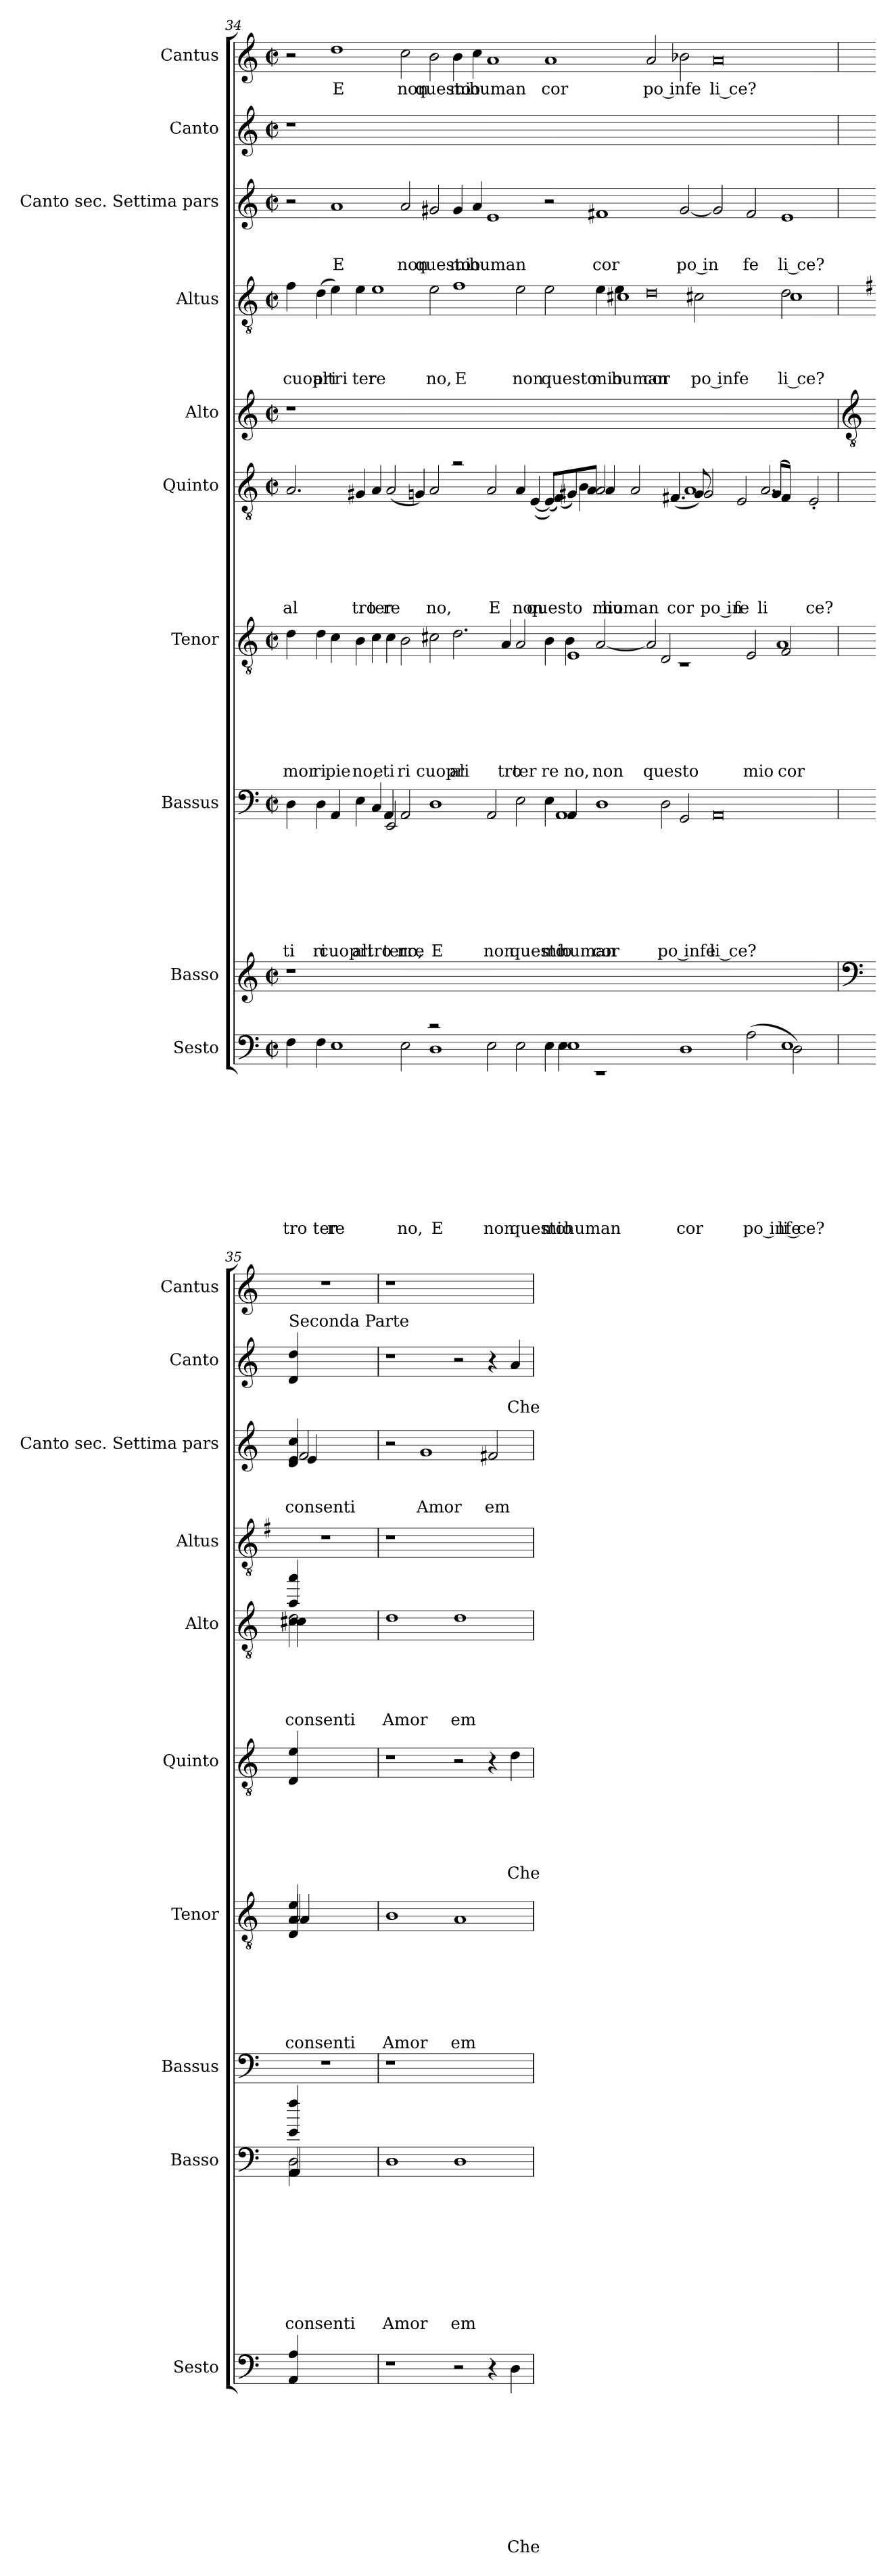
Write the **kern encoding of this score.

**kern	**text	**text	**text	**text	**text	**text	**text	**text	**text	**text	**kern	**text	**text	**text	**text	**text	**text	**text	**text	**text	**kern	**text	**text	**text	**text	**text	**text	**text	**text	**kern	**text	**text	**text	**text	**text	**text	**text	**kern	**text	**text	**text	**text	**text	**text	**kern	**text	**text	**text	**text	**text	**kern	**text	**text	**text	**text	**kern	**text	**text	**text	**kern	**text	**text	**kern	**text
*part10	*part10	*part10	*part10	*part10	*part10	*part10	*part10	*part10	*part10	*part10	*part9	*part9	*part9	*part9	*part9	*part9	*part9	*part9	*part9	*part9	*part8	*part8	*part8	*part8	*part8	*part8	*part8	*part8	*part8	*part7	*part7	*part7	*part7	*part7	*part7	*part7	*part7	*part6	*part6	*part6	*part6	*part6	*part6	*part6	*part5	*part5	*part5	*part5	*part5	*part5	*part4	*part4	*part4	*part4	*part4	*part3	*part3	*part3	*part3	*part2	*part2	*part2	*part1	*part1
*staff10	*staff10	*staff10	*staff10	*staff10	*staff10	*staff10	*staff10	*staff10	*staff10	*staff10	*staff9	*staff9	*staff9	*staff9	*staff9	*staff9	*staff9	*staff9	*staff9	*staff9	*staff8	*staff8	*staff8	*staff8	*staff8	*staff8	*staff8	*staff8	*staff8	*staff7	*staff7	*staff7	*staff7	*staff7	*staff7	*staff7	*staff7	*staff6	*staff6	*staff6	*staff6	*staff6	*staff6	*staff6	*staff5	*staff5	*staff5	*staff5	*staff5	*staff5	*staff4	*staff4	*staff4	*staff4	*staff4	*staff3	*staff3	*staff3	*staff3	*staff2	*staff2	*staff2	*staff1	*staff1
*I"Sesto	*	*	*	*	*	*	*	*	*	*	*I"Basso	*	*	*	*	*	*	*	*	*	*I"Bassus	*	*	*	*	*	*	*	*	*I"Tenor	*	*	*	*	*	*	*	*I"Quinto	*	*	*	*	*	*	*I"Alto	*	*	*	*	*	*I"Altus	*	*	*	*	*I"Canto sec. Settima pars	*	*	*	*I"Canto	*	*	*I"Cantus	*
*I'Sesto	*	*	*	*	*	*	*	*	*	*	*I'Basso	*	*	*	*	*	*	*	*	*	*I'Bassus	*	*	*	*	*	*	*	*	*I'Tenor	*	*	*	*	*	*	*	*I'Quinto	*	*	*	*	*	*	*I'Alto	*	*	*	*	*	*I'Altus	*	*	*	*	*I'Canto sec. Settima pars	*	*	*	*I'Canto	*	*	*I'Cantus	*
!!LO:PB:g=z
*clefF4	*	*	*	*	*	*	*	*	*	*	*clefG2	*	*	*	*	*	*	*	*	*	*clefF4	*	*	*	*	*	*	*	*	*clefGv2	*	*	*	*	*	*	*	*clefGv2	*	*	*	*	*	*	*clefG2	*	*	*	*	*	*clefGv2	*	*	*	*	*clefG2	*	*	*	*clefG2	*	*	*clefG2	*
*k[]	*	*	*	*	*	*	*	*	*	*	*k[]	*	*	*	*	*	*	*	*	*	*k[]	*	*	*	*	*	*	*	*	*k[]	*	*	*	*	*	*	*	*k[]	*	*	*	*	*	*	*k[]	*	*	*	*	*	*k[]	*	*	*	*	*k[]	*	*	*	*k[]	*	*	*k[]	*
*C:	*	*	*	*	*	*	*	*	*	*	*C:	*	*	*	*	*	*	*	*	*	*C:	*	*	*	*	*	*	*	*	*C:	*	*	*	*	*	*	*	*C:	*	*	*	*	*	*	*C:	*	*	*	*	*	*C:	*	*	*	*	*C:	*	*	*	*C:	*	*	*C:	*
*M2/2	*	*	*	*	*	*	*	*	*	*	*M2/2	*	*	*	*	*	*	*	*	*	*M2/2	*	*	*	*	*	*	*	*	*M2/2	*	*	*	*	*	*	*	*M2/2	*	*	*	*	*	*	*M2/2	*	*	*	*	*	*M2/2	*	*	*	*	*M2/2	*	*	*	*M2/2	*	*	*M2/2	*
*met(c|)	*	*	*	*	*	*	*	*	*	*	*met(c|)	*	*	*	*	*	*	*	*	*	*met(c|)	*	*	*	*	*	*	*	*	*met(c|)	*	*	*	*	*	*	*	*met(c|)	*	*	*	*	*	*	*met(c|)	*	*	*	*	*	*met(c|)	*	*	*	*	*met(c|)	*	*	*	*met(c|)	*	*	*met(c|)	*
=34	=34	=34	=34	=34	=34	=34	=34	=34	=34	=34	=34	=34	=34	=34	=34	=34	=34	=34	=34	=34	=34	=34	=34	=34	=34	=34	=34	=34	=34	=34	=34	=34	=34	=34	=34	=34	=34	=34	=34	=34	=34	=34	=34	=34	=34	=34	=34	=34	=34	=34	=34	=34	=34	=34	=34	=34	=34	=34	=34	=34	=34	=34	=34	=34
*^	*	*	*	*	*	*	*	*	*	*	*	*	*	*	*	*	*	*	*	*	*	*	*	*	*	*	*	*	*	*	*	*	*	*	*	*	*	*	*	*	*	*	*	*	*	*	*	*	*	*	*	*	*	*	*	*	*	*	*	*	*	*	*	*
!	!	!	!	!	!	!	!	!	!	!	!LO:LY:b	!	!	!	!	!	!	!	!	!	!	!	!	!	!	!	!	!	!	!LO:LY:b	!	!	!	!	!	!	!	!LO:LY:b	!	!	!	!	!	!	!LO:LY:b	!	!	!	!	!	!	!	!	!	!	!LO:LY:b	!	!	!	!	!	!	!	!	!
*	*	*	*	*	*	*	*	*	*	*	*	*	*	*	*	*	*	*	*	*	*	*^	*	*	*	*	*	*	*	*	*^	*	*	*	*	*	*	*	*^	*	*	*	*	*	*	*	*	*	*	*	*	*^	*	*	*	*	*	*	*	*	*	*	*	*	*
0ryy	4F\	.	.	.	.	.	.	.	.	.	tro	1r	.	.	.	.	.	.	.	.	.	4D\	1ryy	.	.	.	.	.	.	.	ti	4d\	00ryy	.	.	.	.	.	.	mor	2.A/	4%15ryy	.	.	.	.	.	al	1r	.	.	.	.	.	4f\	00ryy	.	.	.	-cuopri	2r	.	.	.	1r	.	.	2r	.
!	!	!	!	!	!	!	!	!	!	!	!LO:LY:b	!	!	!	!	!	!	!	!	!	!	!	!	!	!	!	!	!	!	!	!LO:LY:b	!	!	!	!	!	!	!	!	!LO:LY:b	!	!	!	!	!	!	!	!	!	!	!	!	!	!	!	!	!	!	!	!LO:LY:b	!	!	!	!	!	!	!	!	!
.	4F\	.	.	.	.	.	.	.	.	.	ter	.	.	.	.	.	.	.	.	.	.	4D\	.	.	.	.	.	.	.	.	ri	4d\	.	.	.	.	.	.	.	ri	.	.	.	.	.	.	.	.	.	.	.	.	.	.	(<4d\	.	.	.	.	altri	.	.	.	.	.	.	.	.	.
!	!	!	!	!	!	!	!	!	!	!	!LO:LY:b	!	!	!	!	!	!	!	!	!	!	!	!	!	!	!	!	!	!	!	!LO:LY:b	!	!	!	!	!	!	!	!	!LO:LY:b	!	!	!	!	!	!	!	!	!	!	!	!	!	!	!	!	!	!	!	!	!	!	!	!LO:LY:b	!	!	!	!	!LO:LY:b
.	1E	.	.	.	.	.	.	.	.	.	re	.	.	.	.	.	.	.	.	.	.	4AA/	.	.	.	.	.	.	.	.	cuopri	4c\	.	.	.	.	.	.	.	pie	.	.	.	.	.	.	.	.	.	.	.	.	.	.	4e\)	.	.	.	.	.	1a	.	.	E	.	.	.	1dd	E
!	!	!	!	!	!	!	!	!	!	!	!	!	!	!	!	!	!	!	!	!	!	!	!	!	!	!	!	!	!	!	!LO:LY:b	!	!	!	!	!	!	!	!	!LO:LY:b	!	!	!	!	!	!	!	!LO:LY:b	!	!	!	!	!	!	!	!	!	!	!	!LO:LY:b	!	!	!	!	!	!	!	!	!
.	.	.	.	.	.	.	.	.	.	.	.	.	.	.	.	.	.	.	.	.	.	4E\	.	.	.	.	.	.	.	.	altro	4B\	.	.	.	.	.	.	.	no,	4G#X/	.	.	.	.	.	.	tro	.	.	.	.	.	.	4e\	.	.	.	.	ter	.	.	.	.	.	.	.	.	.
!	!	!	!	!	!	!	!	!	!	!	!	!	!	!	!	!	!	!	!	!	!	!	!	!	!	!	!	!	!	!	!	!	!	!	!	!	!	!	!	!LO:LY:b	!	!	!	!	!	!	!	!LO:LY:b	!	!	!	!	!	!	!	!	!	!	!	!LO:LY:b	!	!	!	!	!	!	!	!	!
.	.	.	.	.	.	.	.	.	.	.	.	1%7ryy	.	.	.	.	.	.	.	.	.	4C/	4ryy	.	.	.	.	.	.	.	.	4c\	.	.	.	.	.	.	.	e	4A/	.	.	.	.	.	.	ter	1%7ryy	.	.	.	.	.	1e	.	.	.	.	re	.	.	.	.	1%7ryy	.	.	.	.
!	!	!	!	!	!	!	!	!	!	!	!	!	!	!	!	!	!	!	!	!	!	!	!	!	!	!	!	!	!	!	!LO:LY:b	!	!	!	!	!	!	!	!	!LO:LY:b	!	!	!	!	!	!	!	!LO:LY:b	!	!	!	!	!	!	!	!	!	!	!	!	!	!	!	!	!	!	!	!	!
.	.	.	.	.	.	.	.	.	.	.	.	.	.	.	.	.	.	.	.	.	.	2EE/	4AA/	.	.	.	.	.	.	.	terre	4c\	.	.	.	.	.	.	.	ti	(<2A/	.	.	.	.	.	.	re	.	.	.	.	.	.	.	.	.	.	.	.	.	.	.	.	.	.	.	.	.
!	!	!	!	!	!	!	!	!	!	!	!LO:LY:b	!	!	!	!	!	!	!	!	!	!	!	!	!	!	!	!	!	!	!	!LO:LY:b	!	!	!	!	!	!	!	!	!LO:LY:b	!	!	!	!	!	!	!	!	!	!	!	!	!	!	!	!	!	!	!	!	!	!	!	!LO:LY:b	!	!	!	!	!LO:LY:b
.	2E\	.	.	.	.	.	.	.	.	.	no,	.	.	.	.	.	.	.	.	.	.	.	2AA/	.	.	.	.	.	.	.	no,	2B\	.	.	.	.	.	.	.	ri	.	.	.	.	.	.	.	.	.	.	.	.	.	.	.	.	.	.	.	.	2a/	.	.	non	.	.	.	2cc\	non
.	.	.	.	.	.	.	.	.	.	.	.	.	.	.	.	.	.	.	.	.	.	1ryy	.	.	.	.	.	.	.	.	.	.	.	.	.	.	.	.	.	.	4Gn/)	.	.	.	.	.	.	.	.	.	.	.	.	.	.	.	.	.	.	.	.	.	.	.	.	.	.	.	.
!	!	!	!	!	!	!	!	!	!	!	!LO:LY:b	!	!	!	!	!	!	!	!	!	!	!	!	!	!	!	!	!	!	!	!LO:LY:b	!	!	!	!	!	!	!	!	!LO:LY:b	!	!	!	!	!	!	!	!LO:LY:b	!	!	!	!	!	!	!	!	!	!	!	!LO:LY:b	!	!	!	!LO:LY:b	!	!	!	!	!LO:LY:b
2rc	1D	.	.	.	.	.	.	.	.	.	E	.	.	.	.	.	.	.	.	.	.	.	1D	.	.	.	.	.	.	.	E	2c#X\	.	.	.	.	.	.	.	cuopri	2A/	.	.	.	.	.	.	no,	.	.	.	.	.	.	2e\	.	.	.	.	no,	2g#X/	.	.	questo	.	.	.	2b\	questo
!	!	!	!	!	!	!	!	!	!	!	!	!	!	!	!	!	!	!	!	!	!	!	!	!	!	!	!	!	!	!	!	!	!	!	!	!	!	!	!	!LO:LY:b	!	!	!	!	!	!	!	!	!	!	!	!	!	!	!	!	!	!	!	!LO:LY:b	!	!	!	!LO:LY:b	!	!	!	!	!LO:LY:b
1..ryy	.	.	.	.	.	.	.	.	.	.	.	.	.	.	.	.	.	.	.	.	.	.	.	.	.	.	.	.	.	.	.	2.d\	.	.	.	.	.	.	.	al	2ra	.	.	.	.	.	.	.	.	.	.	.	.	.	1f	.	.	.	.	E	4g#/	.	.	mio	.	.	.	4b\	mio
!	!	!	!	!	!	!	!	!	!	!	!	!	!	!	!	!	!	!	!	!	!	!	!	!	!	!	!	!	!	!	!	!	!	!	!	!	!	!	!	!	!	!	!	!	!	!	!	!	!	!	!	!	!	!	!	!	!	!	!	!	!	!	!	!LO:LY:b	!	!	!	!	!LO:LY:b
.	.	.	.	.	.	.	.	.	.	.	.	.	.	.	.	.	.	.	.	.	.	4ryy	.	.	.	.	.	.	.	.	.	.	.	.	.	.	.	.	.	.	.	.	.	.	.	.	.	.	.	.	.	.	.	.	.	.	.	.	.	.	4a/	.	.	human	.	.	.	4cc\	human
!	!	!	!	!	!	!	!	!	!	!	!LO:LY:b	!	!	!	!	!	!	!	!	!	!	!	!	!	!	!	!	!	!	!	!LO:LY:b	!	!	!	!	!	!	!	!	!	!	!	!	!	!	!	!	!LO:LY:b	!	!	!	!	!	!	!	!	!	!	!	!	!	!	!	!	!	!	!	!	!
.	2E\	.	.	.	.	.	.	.	.	.	non	.	.	.	.	.	.	.	.	.	.	2AA/	1ryy	.	.	.	.	.	.	.	non	.	.	.	.	.	.	.	.	.	2A/	.	.	.	.	.	.	E	.	.	.	.	.	.	.	.	.	.	.	.	1e	.	.	.	.	.	.	1a	.
!	!	!	!	!	!	!	!	!	!	!	!	!	!	!	!	!	!	!	!	!	!	!	!	!	!	!	!	!	!	!	!	!	!	!	!	!	!	!	!	!LO:LY:b	!	!	!	!	!	!	!	!	!	!	!	!	!	!	!	!	!	!	!	!	!	!	!	!	!	!	!	!	!
.	.	.	.	.	.	.	.	.	.	.	.	.	.	.	.	.	.	.	.	.	.	.	.	.	.	.	.	.	.	.	.	4A/	.	.	.	.	.	.	.	tro	.	.	.	.	.	.	.	.	.	.	.	.	.	.	.	.	.	.	.	.	.	.	.	.	.	.	.	.	.
!	!	!	!	!	!	!	!	!	!	!	!LO:LY:b	!	!	!	!	!	!	!	!	!	!	!	!	!	!	!	!	!	!	!	!LO:LY:b	!	!	!	!	!	!	!	!	!LO:LY:b	!	!	!	!	!	!	!	!LO:LY:b	!	!	!	!	!	!	!	!	!	!	!	!LO:LY:b	!	!	!	!	!	!	!	!	!
.	2E\	.	.	.	.	.	.	.	.	.	questo	.	.	.	.	.	.	.	.	.	.	2E\	.	.	.	.	.	.	.	.	questo	2A/	.	.	.	.	.	.	.	ter	4A/	.	.	.	.	.	.	non	.	.	.	.	.	.	2e\	.	.	.	.	non	.	.	.	.	.	.	.	.	.
!	!	!	!	!	!	!	!	!	!	!	!	!	!	!	!	!	!	!	!	!	!	!	!	!	!	!	!	!	!	!	!	!	!	!	!	!	!	!	!	!	!	!	!	!	!	!	!	!LO:LY:b	!	!	!	!	!	!	!	!	!	!	!	!	!	!	!	!	!	!	!	!	!
.	.	.	.	.	.	.	.	.	.	.	.	.	.	.	.	.	.	.	.	.	.	.	.	.	.	.	.	.	.	.	.	.	.	.	.	.	.	.	.	.	2ryy	([<4E/	.	.	.	.	.	questo	.	.	.	.	.	.	.	.	.	.	.	.	.	.	.	.	.	.	.	.	.
!	!	!	!	!	!	!	!	!	!	!	!LO:LY:b	!	!	!	!	!	!	!	!	!	!	!	!	!	!	!	!	!	!	!	!LO:LY:b	!	!	!	!	!	!	!	!	!LO:LY:b	!	!	!	!	!	!	!	!	!	!	!	!	!	!	!	!	!	!	!	!LO:LY:b	!	!	!	!	!	!	!	!	!LO:LY:b
.	4E\	.	.	.	.	.	.	.	.	.	mio	.	.	.	.	.	.	.	.	.	.	4E\	4ryy	.	.	.	.	.	.	.	mio	4B\	4ryy	.	.	.	.	.	.	re	.	(>8E/L])	.	.	.	.	.	.	.	.	.	.	.	.	2e\	2.ryy	.	.	.	questo	2r	.	.	.	.	.	.	1a	cor
.	.	.	.	.	.	.	.	.	.	.	.	.	.	.	.	.	.	.	.	.	.	.	.	.	.	.	.	.	.	.	.	.	.	.	.	.	.	.	.	.	.	(>8F/)	.	.	.	.	.	.	.	.	.	.	.	.	.	.	.	.	.	.	.	.	.	.	.	.	.	.	.
!	!	!	!	!	!	!	!	!	!	!	!LO:LY:b	!	!	!	!	!	!	!	!	!	!	!	!	!	!	!	!	!	!	!	!LO:LY:b	!	!	!	!	!	!	!	!	!LO:LY:b	!	!	!	!	!	!	!	!	!	!	!	!	!	!	!	!	!	!	!	!	!	!	!	!	!	!	!	!	!
!	!	!	!	!	!	!	!	!	!	!	!	!	!	!	!	!	!	!	!	!	!	!	!	!	!	!	!	!	!	!	!	!	!	!	!	!	!	!	!	!LO:LY:b	!	!	!	!	!	!	!	!	!	!	!	!	!	!	!	!	!	!	!	!	!	!	!	!	!	!	!	!	!
1E	4E\	.	.	.	.	.	.	.	.	.	human	.	.	.	.	.	.	.	.	.	.	4AA/	1AA	.	.	.	.	.	.	.	human	1E	4B\	.	.	.	.	.	.	no,	8ryy	8G#X/)	.	.	.	.	.	.	.	.	.	.	.	.	.	.	.	.	.	.	.	.	.	.	.	.	.	.	.
.	.	.	.	.	.	.	.	.	.	.	.	.	.	.	.	.	.	.	.	.	.	.	.	.	.	.	.	.	.	.	.	.	.	.	.	.	.	.	.	.	4B\	8A/J	.	.	.	.	.	.	.	.	.	.	.	.	.	.	.	.	.	.	.	.	.	.	.	.	.	.	.
!	!	!	!	!	!	!	!	!	!	!	!	!	!	!	!	!	!	!	!	!	!	!	!	!	!	!	!	!	!	!	!LO:LY:b	!	!	!	!	!	!	!	!	!LO:LY:b	!	!	!	!	!	!	!	!LO:LY:b	!	!	!	!	!	!	!	!	!	!	!	!LO:LY:b	!	!	!	!LO:LY:b	!	!	!	!	!
.	1rEE	.	.	.	.	.	.	.	.	.	.	.	.	.	.	.	.	.	.	.	.	1D	.	.	.	.	.	.	.	.	cor	.	[<2A/	.	.	.	.	.	.	non	.	2A/	.	.	.	.	.	mio	.	.	.	.	.	.	4e\	.	.	.	.	mio	1f#X	.	.	cor	.	.	.	.	.
!	!	!	!	!	!	!	!	!	!	!	!	!	!	!	!	!	!	!	!	!	!	!	!	!	!	!	!	!	!	!	!	!	!	!	!	!	!	!	!	!	!	!	!	!	!	!	!	!LO:LY:b	!	!	!	!	!	!	!	!	!	!	!	!	!	!	!	!	!	!	!	!	!
.	.	.	.	.	.	.	.	.	.	.	.	.	.	.	.	.	.	.	.	.	.	.	.	.	.	.	.	.	.	.	.	.	.	.	.	.	.	.	.	.	4A/	.	.	.	.	.	.	human	.	.	.	.	.	.	.	.	.	.	.	.	.	.	.	.	.	.	.	.	.
!	!	!	!	!	!	!	!	!	!	!	!	!	!	!	!	!	!	!	!	!	!	!	!	!	!	!	!	!	!	!	!	!	!	!	!	!	!	!	!	!	!	!	!	!	!	!	!	!	!	!	!	!	!	!	!	!	!	!	!	!LO:LY:b	!	!	!	!	!	!	!	!	!
.	.	.	.	.	.	.	.	.	.	.	.	.	.	.	.	.	.	.	.	.	.	.	.	.	.	.	.	.	.	.	.	.	.	.	.	.	.	.	.	.	.	.	.	.	.	.	.	.	.	.	.	.	.	.	4e\	1c#X	.	.	.	human	.	.	.	.	.	.	.	.	.
.	.	.	.	.	.	.	.	.	.	.	.	.	.	.	.	.	.	.	.	.	.	.	.	.	.	.	.	.	.	.	.	.	.	.	.	.	.	.	.	.	2A/	.	.	.	.	.	.	.	.	.	.	.	.	.	.	.	.	.	.	.	.	.	.	.	.	.	.	.	.
!	!	!	!	!	!	!	!	!	!	!	!	!	!	!	!	!	!	!	!	!	!	!	!	!	!	!	!	!	!	!	!	!	!	!	!	!	!	!	!	!LO:LY:b	!	!	!	!	!	!	!	!	!	!	!	!	!	!	!	!	!	!	!	!LO:LY:b	!	!	!	!	!	!	!	!	!LO:LY:b:rj
.	.	.	.	.	.	.	.	.	.	.	.	.	.	.	.	.	.	.	.	.	.	.	.	.	.	.	.	.	.	.	.	.	2A/]	.	.	.	.	.	.	questo	.	2.ryy	.	.	.	.	.	.	.	.	.	.	.	.	0d	.	.	.	.	cor	.	.	.	.	.	.	.	2a/	po infe
!	!	!	!	!	!	!	!	!	!	!	!	!	!	!	!	!	!	!	!	!	!	!	!	!	!	!	!	!	!	!	!LO:LY:b:rj	!	!	!	!	!	!	!	!	!	!	!	!	!	!	!	!	!	!	!	!	!	!	!	!	!	!	!	!	!	!	!	!	!	!	!	!	!	!
1..ryy	.	.	.	.	.	.	.	.	.	.	.	.	.	.	.	.	.	.	.	.	.	.	2D\	.	.	.	.	.	.	.	po infe	2D/	.	.	.	.	.	.	.	.	.	.	.	.	.	.	.	.	.	.	.	.	.	.	.	.	.	.	.	.	.	.	.	.	.	.	.	.	.
!	!	!	!	!	!	!	!	!	!	!	!	!	!	!	!	!	!	!	!	!	!	!	!	!	!	!	!	!	!	!	!	!	!	!	!	!	!	!	!	!	!	!	!	!	!	!	!	!LO:LY:b	!	!	!	!	!	!	!	!	!	!	!	!	!	!	!	!	!	!	!	!	!
.	.	.	.	.	.	.	.	.	.	.	.	.	.	.	.	.	.	.	.	.	.	.	.	.	.	.	.	.	.	.	.	.	.	.	.	.	.	.	.	.	(<4.F#X/	.	.	.	.	.	.	cor	.	.	.	.	.	.	.	.	.	.	.	.	.	.	.	.	.	.	.	.	.
!	!	!	!	!	!	!	!	!	!	!	!LO:LY:b	!	!	!	!	!	!	!	!	!	!	!	!	!	!	!	!	!	!	!	!	!	!	!	!	!	!	!	!	!	!	!	!	!	!	!	!	!	!	!	!	!	!	!	!	!	!	!	!	!	!	!	!	!LO:LY:b	!	!	!	!	!
.	(1D	.	.	.	.	.	.	.	.	.	cor	.	.	.	.	.	.	.	.	.	.	2GG/	.	.	.	.	.	.	.	.	.	.	1rC	.	.	.	.	.	.	.	.	.	.	.	.	.	.	.	.	.	.	.	.	.	.	.	.	.	.	.	[<2g#/	.	.	po in	.	.	.	2b-X\	.
!	!	!	!	!	!	!	!	!	!	!	!	!	!	!	!	!	!	!	!	!	!	!	!	!	!	!	!	!	!	!	!	!	!	!	!	!	!	!	!	!	!	!	!	!	!	!	!	!	!	!	!	!	!	!	!	!	!	!	!	!LO:LY:b:rj	!	!	!	!	!	!	!	!	!
.	.	.	.	.	.	.	.	.	.	.	.	.	.	.	.	.	.	.	.	.	.	.	1ryy	.	.	.	.	.	.	.	.	1ryy	.	.	.	.	.	.	.	.	8G#/)	1A	.	.	.	.	.	.	.	.	.	.	.	.	.	2c#X\	.	.	.	po infe	.	.	.	.	.	.	.	.	.
!	!	!	!	!	!	!	!	!	!	!	!	!	!	!	!	!	!	!	!	!	!	!	!	!	!	!	!	!	!	!	!	!	!	!	!	!	!	!	!	!	!	!	!	!	!	!	!	!LO:LY:b:rj	!	!	!	!	!	!	!	!	!	!	!	!	!	!	!	!	!	!	!	!	!
.	.	.	.	.	.	.	.	.	.	.	.	.	.	.	.	.	.	.	.	.	.	.	.	.	.	.	.	.	.	.	.	.	.	.	.	.	.	.	.	.	2G#/	.	.	.	.	.	.	po in	.	.	.	.	.	.	.	.	.	.	.	.	.	.	.	.	.	.	.	.	.
!	!	!	!	!	!	!	!	!	!	!	!	!	!	!	!	!	!	!	!	!	!	!	!	!	!	!	!	!	!	!	!LO:LY:b	!	!	!	!	!	!	!	!	!	!	!	!	!	!	!	!	!	!	!	!	!	!	!	!	!	!	!	!	!	!	!	!	!	!	!	!	!	!LO:LY:b
.	.	.	.	.	.	.	.	.	.	.	.	.	.	.	.	.	.	.	.	.	.	0AA	.	.	.	.	.	.	.	.	li ce?	.	.	.	.	.	.	.	.	.	.	.	.	.	.	.	.	.	.	.	.	.	.	.	.	.	.	.	.	.	2g#/]	.	.	.	.	.	.	0a	li ce?
.	.	.	.	.	.	.	.	.	.	.	.	.	.	.	.	.	.	.	.	.	.	.	.	.	.	.	.	.	.	.	.	.	.	.	.	.	.	.	.	.	.	.	.	.	.	.	.	.	.	.	.	.	.	.	.	2.ryy	.	.	.	.	.	.	.	.	.	.	.	.	.
!	!	!	!	!	!	!	!	!	!	!	!	!	!	!	!	!	!	!	!	!	!	!	!	!	!	!	!	!	!	!	!	!	!	!	!	!	!	!	!	!	!	!	!	!	!	!	!	!LO:LY:b	!	!	!	!	!	!	!	!	!	!	!	!	!	!	!	!	!	!	!	!	!
.	.	.	.	.	.	.	.	.	.	.	.	.	.	.	.	.	.	.	.	.	.	.	.	.	.	.	.	.	.	.	.	.	.	.	.	.	.	.	.	.	2E/	.	.	.	.	.	.	fe	.	.	.	.	.	.	.	.	.	.	.	.	.	.	.	.	.	.	.	.	.
!	!	!	!	!	!	!	!	!	!	!	!LO:LY:b:rj	!	!	!	!	!	!	!	!	!	!	!	!	!	!	!	!	!	!	!	!	!	!	!	!	!	!	!	!	!LO:LY:b	!	!	!	!	!	!	!	!	!	!	!	!	!	!	!	!	!	!	!	!	!	!	!	!LO:LY:b	!	!	!	!	!
.	(<2A\	.	.	.	.	.	.	.	.	.	po infe	.	.	.	.	.	.	.	.	.	.	.	.	.	.	.	.	.	.	.	.	.	2E/	.	.	.	.	.	.	mio	.	.	.	.	.	.	.	.	.	.	.	.	.	.	.	.	.	.	.	.	2f#/	.	.	fe	.	.	.	.	.
!	!	!	!	!	!	!	!	!	!	!	!	!	!	!	!	!	!	!	!	!	!	!	!	!	!	!	!	!	!	!	!	!	!	!	!	!	!	!	!	!	!	!	!	!	!	!	!	!LO:LY:b	!	!	!	!	!	!	!	!	!	!	!	!	!	!	!	!	!	!	!	!	!
.	.	.	.	.	.	.	.	.	.	.	.	.	.	.	.	.	.	.	.	.	.	.	1ryy	.	.	.	.	.	.	.	.	4ryy	.	.	.	.	.	.	.	.	.	2.A/	.	.	.	.	.	li	.	.	.	.	.	.	.	.	.	.	.	.	.	.	.	.	.	.	.	.	.
.	.	.	.	.	.	.	.	.	.	.	.	.	.	.	.	.	.	.	.	.	.	.	.	.	.	.	.	.	.	.	.	.	.	.	.	.	.	.	.	.	(<8G#/L	.	.	.	.	.	.	.	.	.	.	.	.	.	.	.	.	.	.	.	.	.	.	.	.	.	.	.	.
!	!	!	!	!	!	!	!	!	!	!	!LO:LY:b	!	!	!	!	!	!	!	!	!	!	!	!	!	!	!	!	!	!	!	!	!	!	!	!	!	!	!	!	!LO:LY:b	!	!	!	!	!	!	!	!	!	!	!	!	!	!	!	!	!	!	!	!	!	!	!	!	!	!	!	!	!
!	!	!	!	!	!	!	!	!	!	!	!	!	!	!	!	!	!	!	!	!	!	!	!	!	!	!	!	!	!	!	!	!	!	!	!	!	!	!	!	!LO:LY:b	!	!	!	!	!	!	!	!	!	!	!	!	!	!	!	!	!	!	!	!LO:LY:b	!	!	!	!LO:LY:b	!	!	!	!	!
1E	2D\)	.	.	.	.	.	.	.	.	.	-li ce?	.	.	.	.	.	.	.	.	.	.	.	.	.	.	.	.	.	.	.	.	2F/	1A	.	.	.	.	.	.	cor	8F#/J)	.	.	.	.	.	.	.	.	.	.	.	.	.	2d\	1c#	.	.	.	li ce?	1e	.	.	li ce?	.	.	.	.	.
.	.	.	.	.	.	.	.	.	.	.	.	.	.	.	.	.	.	.	.	.	.	.	.	.	.	.	.	.	.	.	.	.	.	.	.	.	.	.	.	.	2..ryy	.	.	.	.	.	.	.	.	.	.	.	.	.	.	.	.	.	.	.	.	.	.	.	.	.	.	.	.
!	!	!	!	!	!	!	!	!	!	!	!	!	!	!	!	!	!	!	!	!	!	!	!	!	!	!	!	!	!	!	!	!	!	!	!	!	!	!	!	!	!	!	!	!	!	!	!	!LO:LY:b	!	!	!	!	!	!	!	!	!	!	!	!	!	!	!	!	!	!	!	!	!
.	2ryy	.	.	.	.	.	.	.	.	.	.	.	.	.	.	.	.	.	.	.	.	.	.	.	.	.	.	.	.	.	.	2ryy	.	.	.	.	.	.	.	.	.	2E'>/	.	.	.	.	.	ce?	.	.	.	.	.	.	2ryy	.	.	.	.	.	.	.	.	.	.	.	.	.	.
.	.	.	.	.	.	.	.	.	.	.	.	.	.	.	.	.	.	.	.	.	.	.	4ryy	.	.	.	.	.	.	.	.	.	.	.	.	.	.	.	.	.	.	.	.	.	.	.	.	.	.	.	.	.	.	.	.	.	.	.	.	.	.	.	.	.	.	.	.	.	.
*	*	*	*	*	*	*	*	*	*	*	*	*	*	*	*	*	*	*	*	*	*	*v	*v	*	*	*	*	*	*	*	*	*	*	*	*	*	*	*	*	*	*v	*v	*	*	*	*	*	*	*	*	*	*	*	*	*v	*v	*	*	*	*	*	*	*	*	*	*	*	*	*
*v	*v	*	*	*	*	*	*	*	*	*	*	*	*	*	*	*	*	*	*	*	*	*	*	*	*	*	*	*	*	*	*v	*v	*	*	*	*	*	*	*	*	*	*	*	*	*	*	*	*	*	*	*	*	*	*	*	*	*	*	*	*	*	*	*	*	*	*
!!LO:LB:g=z
=35!	=35!	=35!	=35!	=35!	=35!	=35!	=35!	=35!	=35!	=35!	=35!	=35!	=35!	=35!	=35!	=35!	=35!	=35!	=35!	=35!	=35!	=35!	=35!	=35!	=35!	=35!	=35!	=35!	=35!	=35!	=35!	=35!	=35!	=35!	=35!	=35!	=35!	=35!	=35!	=35!	=35!	=35!	=35!	=35!	=35!	=35!	=35!	=35!	=35!	=35!	=35!	=35!	=35!	=35!	=35!	=35!	=35!	=35!	=35!	=35!	=35!	=35!	=35!	=35!
*	*	*	*	*	*	*	*	*	*	*	*clefF4	*	*	*	*	*	*	*	*	*	*	*	*	*	*	*	*	*	*	*	*	*	*	*	*	*	*	*	*	*	*	*	*	*	*clefGv2	*	*	*	*	*	*	*	*	*	*	*	*	*	*	*	*	*	*	*
*	*	*	*	*	*	*	*	*	*	*	*	*	*	*	*	*	*	*	*	*	*	*	*	*	*	*	*	*	*	*	*	*	*	*	*	*	*	*	*	*	*	*	*	*	*	*	*	*	*	*	*k[f#]	*	*	*	*	*	*	*	*	*	*	*	*	*
*	*	*	*	*	*	*	*	*	*	*	*	*	*	*	*	*	*	*	*	*	*	*	*	*	*	*	*	*	*	*	*	*	*	*	*	*	*	*	*	*	*	*	*	*	*	*	*	*	*	*	*G:	*	*	*	*	*	*	*	*	*	*	*	*	*
*	*	*	*	*	*	*	*	*	*	*	*^	*	*	*	*	*	*	*	*	*	*^	*	*	*	*	*	*	*	*	*	*	*	*	*	*	*	*	*	*	*	*	*	*	*	*	*	*	*	*	*	*	*	*	*	*	*	*	*	*	*	*	*	*	*
!	!	!	!	!	!	!	!	!	!	!	!	!	!	!	!	!	!	!	!	!	!	!	!	!	!	!	!	!	!	!	!	!	!	!	!	!	!	!	!	!	!	!	!	!	!	!	!	!	!	!	!	!	!	!	!	!	!	!	!	!	!	!LO:TX:a:t=Seconda Parte	!	!	!	!
!	!	!	!	!	!	!	!	!	!	!	!	!	!	!	!	!	!	!	!	!	!LO:LY:b	!	!	!	!	!	!	!	!	!	!	!	!	!	!	!	!	!	!	!	!	!	!	!	!	!	!	!	!	!	!	!	!	!	!	!	!	!	!	!	!	!	!	!	!	!
*	*	*	*	*	*	*	*	*	*	*	*	*^	*	*	*	*	*	*	*	*	*	*	*	*	*	*	*	*	*	*	*	*	*	*	*	*	*	*	*	*	*	*	*	*	*	*	*	*	*	*	*	*	*	*	*	*	*	*	*	*	*	*	*	*	*	*
!	!	!	!	!	!	!	!	!	!	!	!	!	!	!	!	!	!	!	!	!	!	!LO:LY:b	!	!	!	!	!	!	!	!	!	!	!	!	!	!	!	!	!	!	!	!	!	!	!	!	!	!	!	!	!	!	!	!	!	!	!	!	!	!	!	!	!	!	!	!	!
*	*	*	*	*	*	*	*	*	*	*	*	*	*^	*	*	*	*	*	*	*	*	*	*	*	*	*	*	*	*	*	*	*	*	*	*	*	*	*	*	*	*	*	*	*	*	*	*	*	*	*	*	*	*	*	*	*	*	*	*	*	*	*	*	*	*	*	*
!	!	!	!	!	!	!	!	!	!	!	!	!	!	!	!	!	!	!	!	!	!	!	!LO:LY:b	!	!	!	!	!	!	!	!	!	!	!	!	!	!	!	!	!	!LO:LY:b	!	!	!	!	!	!	!	!	!	!	!	!	!	!	!	!	!	!	!	!	!	!	!	!	!	!	!
*	*	*	*	*	*	*	*	*	*	*	*	*	*	*	*	*	*	*	*	*	*	*	*	*	*	*	*	*	*	*	*	*	*	*^	*	*	*	*	*	*	*	*	*	*	*	*	*	*	*	*	*	*	*	*	*	*	*	*	*	*	*	*	*	*	*	*	*	*
*	*	*	*	*	*	*	*	*	*	*	*	*	*	*	*	*	*	*	*	*	*	*	*	*	*	*	*	*	*	*	*	*	*	*	*^	*	*	*	*	*	*	*	*	*	*	*	*	*	*	*	*	*	*	*	*	*	*	*	*	*	*	*	*	*	*	*	*	*	*
!	!	!	!	!	!	!	!	!	!	!	!	!	!	!	!	!	!	!	!	!	!	!	!	!	!	!	!	!	!	!	!	!	!	!	!	!	!	!	!	!	!	!	!LO:LY:b	!	!	!	!	!	!	!	!	!	!	!	!	!	!	!	!	!	!	!	!	!	!	!	!	!	!	!
*	*	*	*	*	*	*	*	*	*	*	*	*	*	*	*	*	*	*	*	*	*	*	*	*	*	*	*	*	*	*	*	*	*	*	*	*^	*	*	*	*	*	*	*	*	*	*	*	*	*	*	*	*	*	*	*	*	*	*	*	*	*	*	*	*	*	*	*	*	*	*
!	!	!	!	!	!	!	!	!	!	!	!	!	!	!	!	!	!	!	!	!	!	!	!	!	!	!	!	!	!	!	!	!	!	!	!	!	!	!	!	!	!	!	!	!LO:LY:b	!	!	!	!	!	!	!	!	!	!	!	!	!LO:LY:b	!	!	!	!	!	!	!	!	!	!	!	!	!	!
*	*	*	*	*	*	*	*	*	*	*	*	*	*	*	*	*	*	*	*	*	*	*	*	*	*	*	*	*	*	*	*	*	*	*	*	*	*	*	*	*	*	*	*	*	*	*	*	*	*	*	*	*^	*	*	*	*	*	*	*	*	*	*	*	*	*	*	*	*	*	*	*
*	*	*	*	*	*	*	*	*	*	*	*	*	*	*	*	*	*	*	*	*	*	*	*	*	*	*	*	*	*	*	*	*	*	*	*	*	*	*	*	*	*	*	*	*	*	*	*	*	*	*	*	*	*^	*	*	*	*	*	*	*	*	*	*	*	*	*	*	*	*	*	*	*
!	!	!	!	!	!	!	!	!	!	!	!	!	!	!	!	!	!	!	!	!	!	!	!	!	!	!	!	!	!	!	!	!	!	!	!	!	!	!	!	!	!	!	!	!	!	!	!	!	!	!	!	!	!	!	!	!	!	!	!LO:LY:b	!	!	!	!	!	!	!	!	!	!	!	!	!	!
*	*	*	*	*	*	*	*	*	*	*	*	*	*	*	*	*	*	*	*	*	*	*	*	*	*	*	*	*	*	*	*	*	*	*	*	*	*	*	*	*	*	*	*	*	*	*	*	*	*	*	*	*	*	*^	*	*	*	*	*	*	*	*	*	*	*	*	*	*	*	*	*	*	*
!	!	!	!	!	!	!	!	!	!	!	!	!	!	!	!	!	!	!	!	!	!	!	!	!	!	!	!	!	!	!	!	!	!	!	!	!	!	!	!	!	!	!	!	!	!	!	!	!	!	!	!	!	!	!	!	!	!	!	!	!LO:LY:b	!	!	!	!	!	!	!	!	!LO:LY:b	!	!	!	!	!
*	*	*	*	*	*	*	*	*	*	*	*	*	*	*	*	*	*	*	*	*	*	*	*	*	*	*	*	*	*	*	*	*	*	*	*	*	*	*	*	*	*	*	*	*	*	*	*	*	*	*	*	*	*	*	*	*	*	*	*	*	*	*	*	*	*	*^	*	*	*	*	*	*	*	*
*	*	*	*	*	*	*	*	*	*	*	*	*	*	*	*	*	*	*	*	*	*	*	*	*	*	*	*	*	*	*	*	*	*	*	*	*	*	*	*	*	*	*	*	*	*	*	*	*	*	*	*	*	*	*	*	*	*	*	*	*	*	*	*	*	*	*	*^	*	*	*	*	*	*	*	*
!	!	!	!	!	!	!	!	!	!	!	!	!	!	!	!	!	!	!	!	!	!	!	!	!	!	!	!	!	!	!	!	!	!	!	!	!	!	!	!	!	!	!	!	!	!	!	!	!	!	!	!	!	!	!	!	!	!	!	!	!	!	!	!	!	!	!	!	!	!	!	!LO:LY:b	!	!	!	!	!
*	*	*	*	*	*	*	*	*	*	*	*	*	*	*	*	*	*	*	*	*	*	*	*	*	*	*	*	*	*	*	*	*	*	*	*	*	*	*	*	*	*	*	*	*	*	*	*	*	*	*	*	*	*	*	*	*	*	*	*	*	*	*	*	*	*	*	*	*^	*	*	*	*	*	*	*	*
!	!	!	!	!	!	!	!	!	!	!	!	!	!	!	!	!	!	!	!	!	!	!	!	!	!	!	!	!	!	!	!	!	!	!	!	!	!	!	!	!	!	!	!	!	!	!	!	!	!	!	!	!	!	!	!	!	!	!	!	!	!	!	!	!	!	!	!	!	!	!	!	!LO:LY:b	!	!	!	!	!
*	*	*	*	*	*	*	*	*	*	*	*	*	*	*	*	*	*	*	*	*	*	*	*	*v	*v	*	*	*	*	*	*	*	*	*	*	*	*	*	*	*	*	*	*	*	*	*	*	*	*	*	*	*	*	*	*	*	*	*	*	*	*	*	*	*	*	*	*	*	*	*	*	*	*	*	*	*	*
4AA/ 4A/	.	.	.	.	.	.	.	.	.	.	4e/ 4ff/	2D\	4AA/	4AA/	.	.	.	.	.	.	.	.	consenti	1r	.	.	.	.	.	.	.	.	4D/ 4e/	2A/	4A/	4A/	.	.	.	.	.	.	consenti	4D/ 4e/	.	.	.	.	.	.	4a/ 4aa/	2d\	(<4c#X\	4c#\)	.	.	.	.	consenti	1r	.	.	.	.	4d/ 4cc/	2f/	4e/	4e/	.	.	consenti	4d/ 4dd/	.	.	1r	.
2.ryy	.	.	.	.	.	.	.	.	.	.	2ryy	.	2ryy	2ryy	.	.	.	.	.	.	.	.	.	.	.	.	.	.	.	.	.	.	2ryy	.	2ryy	2ryy	.	.	.	.	.	.	.	2.ryy	.	.	.	.	.	.	2ryy	.	2ryy	2ryy	.	.	.	.	.	.	.	.	.	.	2ryy	.	2ryy	2ryy	.	.	.	2.ryy	.	.	.	.
.	.	.	.	.	.	.	.	.	.	.	.	2ryy	.	.	.	.	.	.	.	.	.	.	.	.	.	.	.	.	.	.	.	.	.	2ryy	.	.	.	.	.	.	.	.	.	.	.	.	.	.	.	.	.	2ryy	.	.	.	.	.	.	.	.	.	.	.	.	.	2ryy	.	.	.	.	.	.	.	.	.	.
.	.	.	.	.	.	.	.	.	.	.	4ryy	.	4ryy	4ryy	.	.	.	.	.	.	.	.	.	.	.	.	.	.	.	.	.	.	4ryy	.	4ryy	4ryy	.	.	.	.	.	.	.	.	.	.	.	.	.	.	4ryy	.	4ryy	4ryy	.	.	.	.	.	.	.	.	.	.	4ryy	.	4ryy	4ryy	.	.	.	.	.	.	.	.
=36	=36	=36	=36	=36	=36	=36	=36	=36	=36	=36	=36	=36	=36	=36	=36	=36	=36	=36	=36	=36	=36	=36	=36	=36	=36	=36	=36	=36	=36	=36	=36	=36	=36	=36	=36	=36	=36	=36	=36	=36	=36	=36	=36	=36	=36	=36	=36	=36	=36	=36	=36	=36	=36	=36	=36	=36	=36	=36	=36	=36	=36	=36	=36	=36	=36	=36	=36	=36	=36	=36	=36	=36	=36	=36	=36	=36
!	!	!	!	!	!	!	!	!	!	!	!	!	!	!	!	!	!	!	!	!	!	!	!LO:LY:b	!	!	!	!	!	!	!	!	!	!	!	!	!	!	!	!	!	!	!	!LO:LY:b	!	!	!	!	!	!	!	!	!	!	!	!	!	!	!	!LO:LY:b	!	!	!	!	!	!	!	!	!	!	!	!	!	!	!	!	!
*	*	*	*	*	*	*	*	*	*	*	*v	*v	*v	*v	*	*	*	*	*	*	*	*	*	*	*	*	*	*	*	*	*	*	*v	*v	*v	*v	*	*	*	*	*	*	*	*	*	*	*	*	*	*	*v	*v	*v	*v	*	*	*	*	*	*	*	*	*	*	*v	*v	*v	*v	*	*	*	*	*	*	*	*
1r	.	.	.	.	.	.	.	.	.	.	1D	.	.	.	.	.	.	.	.	Amor	1r	.	.	.	.	.	.	.	.	1B	.	.	.	.	.	.	Amor	1r	.	.	.	.	.	.	1d	.	.	.	.	Amor	1r	.	.	.	.	2r	.	.	.	1r	.	.	1r	.
!	!	!	!	!	!	!	!	!	!	!	!	!	!	!	!	!	!	!	!	!	!	!	!	!	!	!	!	!	!	!	!	!	!	!	!	!	!	!	!	!	!	!	!	!	!	!	!	!	!	!	!	!	!	!	!	!	!	!	!LO:LY:b	!	!	!	!	!
.	.	.	.	.	.	.	.	.	.	.	.	.	.	.	.	.	.	.	.	.	.	.	.	.	.	.	.	.	.	.	.	.	.	.	.	.	.	.	.	.	.	.	.	.	.	.	.	.	.	.	.	.	.	.	.	1g	.	.	Amor	.	.	.	.	.
!	!	!	!	!	!	!	!	!	!	!	!	!	!	!	!	!	!	!	!	!LO:LY:b	!	!	!	!	!	!	!	!	!	!	!	!	!	!	!	!	!LO:LY:b	!	!	!	!	!	!	!	!	!	!	!	!	!LO:LY:b	!	!	!	!	!	!	!	!	!	!	!	!	!	!
2r	.	.	.	.	.	.	.	.	.	.	1D	.	.	.	.	.	.	.	.	em	1ryy	.	.	.	.	.	.	.	.	1A	.	.	.	.	.	.	em	2r	.	.	.	.	.	.	1d	.	.	.	.	em	1ryy	.	.	.	.	.	.	.	.	2r	.	.	1ryy	.
!	!	!	!	!	!	!	!	!	!	!	!	!	!	!	!	!	!	!	!	!	!	!	!	!	!	!	!	!	!	!	!	!	!	!	!	!	!	!	!	!	!	!	!	!	!	!	!	!	!	!	!	!	!	!	!	!	!	!	!LO:LY:b	!	!	!	!	!
4r	.	.	.	.	.	.	.	.	.	.	.	.	.	.	.	.	.	.	.	.	.	.	.	.	.	.	.	.	.	.	.	.	.	.	.	.	.	4r	.	.	.	.	.	.	.	.	.	.	.	.	.	.	.	.	.	2f#X/	.	.	em-	4r	.	.	.	.
!	!	!	!	!	!	!	!	!	!	!LO:LY:b	!	!	!	!	!	!	!	!	!	!	!	!	!	!	!	!	!	!	!	!	!	!	!	!	!	!	!	!	!	!	!	!	!	!LO:LY:b	!	!	!	!	!	!	!	!	!	!	!	!	!	!	!	!	!	!LO:LY:b	!	!
4D\	.	.	.	.	.	.	.	.	.	Che	.	.	.	.	.	.	.	.	.	.	.	.	.	.	.	.	.	.	.	.	.	.	.	.	.	.	.	4d\	.	.	.	.	.	Che	.	.	.	.	.	.	.	.	.	.	.	.	.	.	.	4a/	.	Che	.	.
=	=	=	=	=	=	=	=	=	=	=	=	=	=	=	=	=	=	=	=	=	=	=	=	=	=	=	=	=	=	=	=	=	=	=	=	=	=	=	=	=	=	=	=	=	=	=	=	=	=	=	=	=	=	=	=	=	=	=	=	=	=	=	=	=
*-	*-	*-	*-	*-	*-	*-	*-	*-	*-	*-	*-	*-	*-	*-	*-	*-	*-	*-	*-	*-	*-	*-	*-	*-	*-	*-	*-	*-	*-	*-	*-	*-	*-	*-	*-	*-	*-	*-	*-	*-	*-	*-	*-	*-	*-	*-	*-	*-	*-	*-	*-	*-	*-	*-	*-	*-	*-	*-	*-	*-	*-	*-	*-	*-
